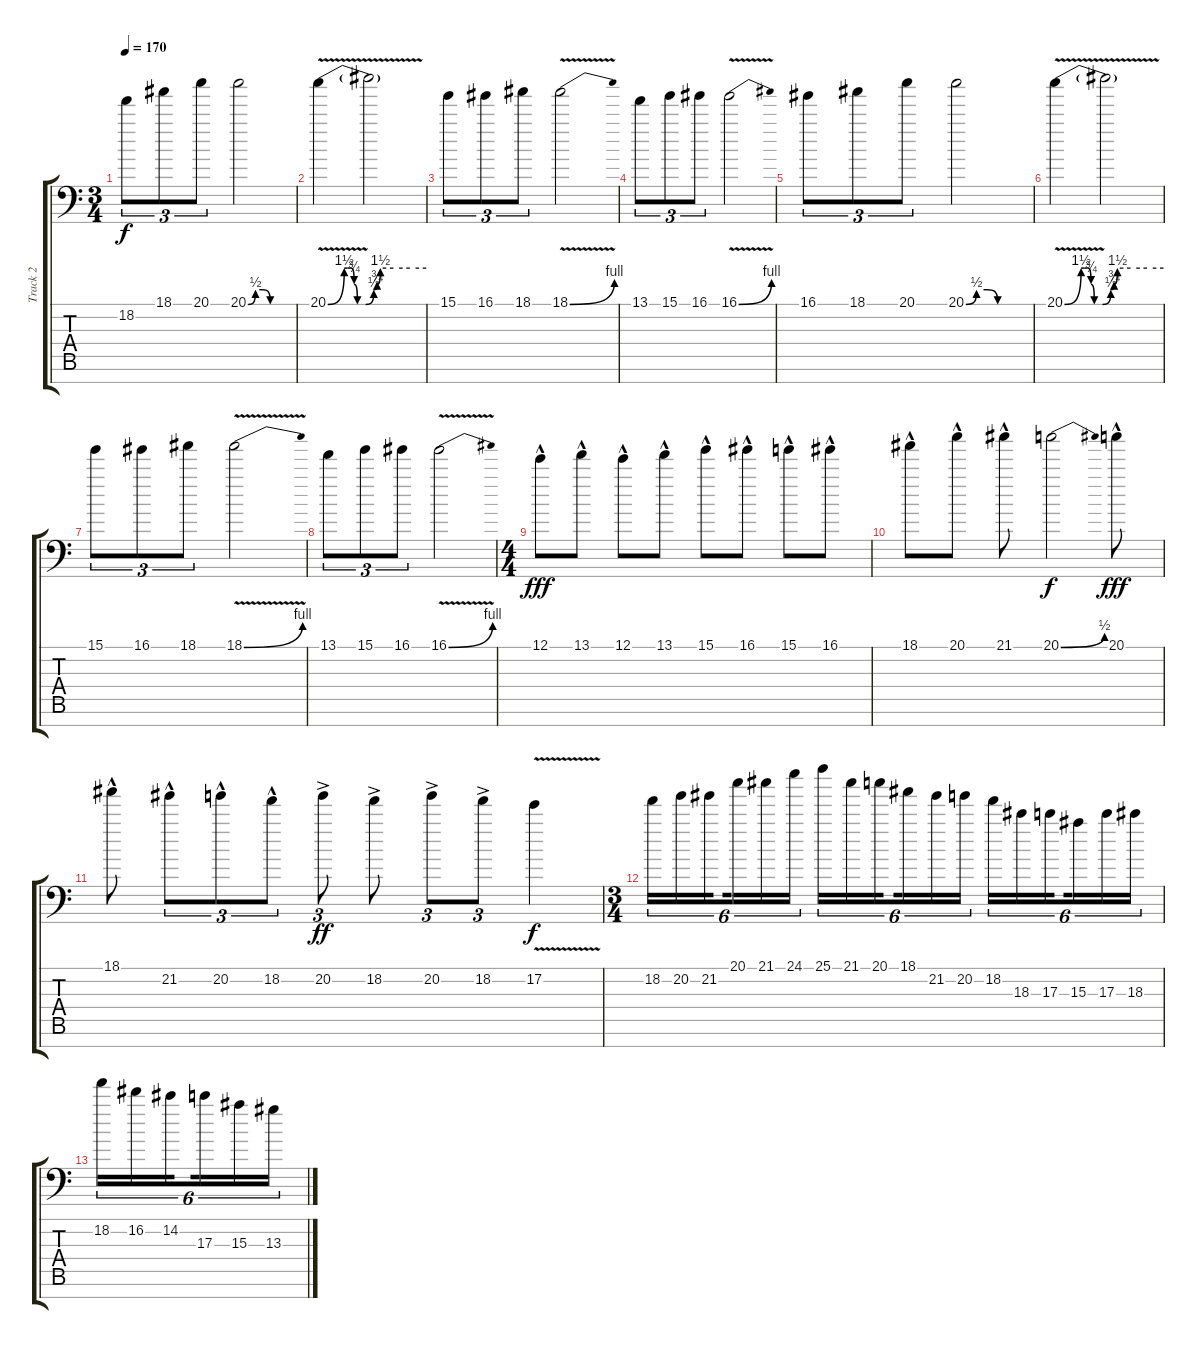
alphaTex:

\track ("Track 2" "Track 2") {instrument distortionguitar}
\staff {score tabs}
\tuning (E4 B3 G3 D3 A2 E2 C-1) {hide}
\ts (3 4)
\tempo 170
\clef f4
\ks c
18.2.8{tu (3 2) dy f} 18.1.8{tu (3 2)} 20.1.8{tu (3 2)} 20.1{be (custom 0 0 10 2 20 2 30 0 60 0)}.2 |
20.1{be (custom 0 0 10 6 12 6 14 6 16 3 18 0 20 0 23 0 28 2 30 3 32 6 40 6 50 6 60 6) v}.4 20.1{t}.2 |
15.1.8{tu (3 2)} 16.1.8{tu (3 2)} 18.1.8{tu (3 2)} 18.1{be (bend 0 0 60 4) v}.2 |
13.1.8{tu (3 2)} 15.1.8{tu (3 2)} 16.1.8{tu (3 2)} 16.1{be (bend 0 0 60 4) v}.2 |
16.1.8{tu (3 2)} 18.1.8{tu (3 2)} 20.1.8{tu (3 2)} 20.1{be (custom 0 0 10 2 20 2 30 0 60 0)}.2 |
20.1{be (custom 0 0 10 6 12 6 14 6 16 3 18 0 20 0 23 0 28 2 30 3 32 6 40 6 50 6 60 6) v}.4 20.1{t}.2 |
15.1.8{tu (3 2)} 16.1.8{tu (3 2)} 18.1.8{tu (3 2)} 18.1{be (bend 0 0 60 4) v}.2 |
13.1.8{tu (3 2)} 15.1.8{tu (3 2)} 16.1.8{tu (3 2)} 16.1{be (bend 0 0 60 4) v}.2 |
\ts (4 4)
12.1{hac}.8{dy fff} 13.1{hac}.8 12.1{hac}.8 13.1{hac}.8 15.1{hac}.8 16.1{hac}.8 15.1{hac}.8 16.1{hac}.8 |
18.1{hac}.8 20.1{hac}.8 21.1{hac}.8 20.1{be (bend 0 0 60 2)}.2{dy f} 20.1{hac}.8{dy fff} |
18.1{hac}.8 21.2{hac}.8{tu (3 2)} 20.2{hac}.8{tu (3 2)} 18.2{hac}.8{tu (3 2)} 20.2{ac}.8{tu (3 2) dy ff} 18.2{ac}.8 20.2{ac}.8{tu (3 2)} 18.2{ac}.8{tu (3 2)} 17.2{v}.4{dy f} |
\ts (3 4)
18.2.16{tu (6 4)} 20.2.16{tu (6 4)} 21.2.16{tu (6 4) beam splitsecondary} 20.1.16{tu (6 4)} 21.1.16{tu (6 4)} 24.1.16{tu (6 4)} 25.1.16{tu (6 4)} 21.1.16{tu (6 4)} 20.1.16{tu (6 4) beam splitsecondary} 18.1.16{tu (6 4)} 21.2.16{tu (6 4)} 20.2.16{tu (6 4)} 18.2.16{tu (6 4)} 18.3.16{tu (6 4)} 17.3.16{tu (6 4) beam splitsecondary} 15.3.16{tu (6 4)} 17.3.16{tu (6 4)} 18.3.16{tu (6 4)} |
18.2.16{tu (6 4)} 16.2.16{tu (6 4)} 14.2.16{tu (6 4) beam splitsecondary} 17.3.16{tu (6 4)} 15.3.16{tu (6 4)} 13.3.16{tu (6 4)}
